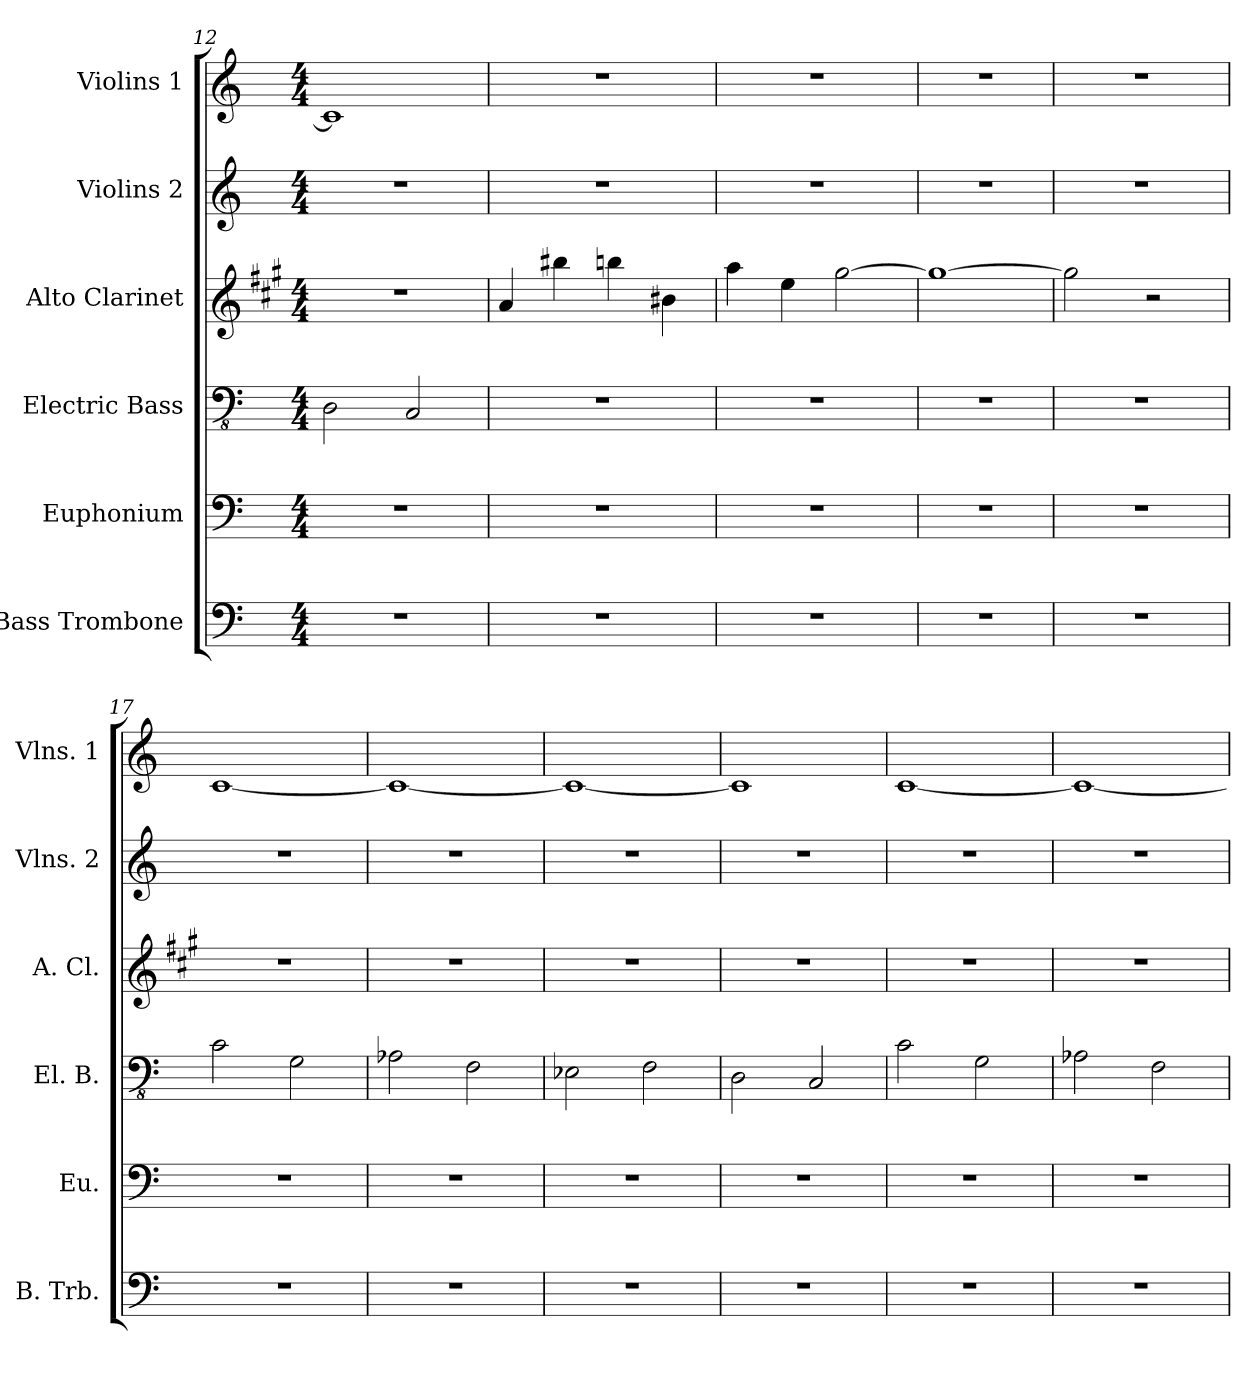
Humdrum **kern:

**kern	**kern	**kern	**kern	**kern	**kern
*part6	*part5	*part4	*part3	*part2	*part1
*staff6	*staff5	*staff4	*staff3	*staff2	*staff1
*I"Bass Trombone	*I"Euphonium	*I"Electric Bass	*I"Alto Clarinet	*I"Violins 2	*I"Violins 1
*I'B. Trb.	*I'Eu.	*I'El. B.	*I'A. Cl.	*I'Vlns. 2	*I'Vlns. 1
*clefF4	*clefF4	*clefFv4	*clefG2	*clefG2	*clefG2
*	*	*	*ITrd1c2	*	*
*k[]	*k[]	*k[]	*k[f#]	*k[]	*k[]
*C:	*C:	*C:	*G:	*C:	*C:
*M4/4	*M4/4	*M4/4	*M4/4	*M4/4	*M4/4
=12	=12	=12	=12	=12	=12
1r	1r	2DD\	1r	1r	1c]
.	.	2CC/	.	.	.
=13	=13	=13	=13	=13	=13
1r	1r	1r	4g/	1r	1r
.	.	.	4aa#X\	.	.
.	.	.	4aan\	.	.
.	.	.	4a#X\	.	.
=14	=14	=14	=14	=14	=14
1r	1r	1r	4gg\	1r	1r
.	.	.	4dd\	.	.
.	.	.	[2ff#\	.	.
=15	=15	=15	=15	=15	=15
1r	1r	1r	1ff#_	1r	1r
=16	=16	=16	=16	=16	=16
1r	1r	1r	2ff#\]	1r	1r
.	.	.	2r	.	.
=17	=17	=17	=17	=17	=17
1r	1r	2C\	1r	1r	[1c
.	.	2GG\	.	.	.
=18	=18	=18	=18	=18	=18
1r	1r	2AA-X\	1r	1r	1c_
.	.	2FF\	.	.	.
!!LO:LB:g=z
=19	=19	=19	=19	=19	=19
1r	1r	2EE-X\	1r	1r	1c_
.	.	2FF\	.	.	.
=20	=20	=20	=20	=20	=20
1r	1r	2DD\	1r	1r	1c]
.	.	2CC/	.	.	.
=21	=21	=21	=21	=21	=21
1r	1r	2C\	1r	1r	[1c
.	.	2GG\	.	.	.
=22	=22	=22	=22	=22	=22
1r	1r	2AA-X\	1r	1r	1c_
.	.	2FF\	.	.	.
=	=	=	=	=	=
*-	*-	*-	*-	*-	*-
